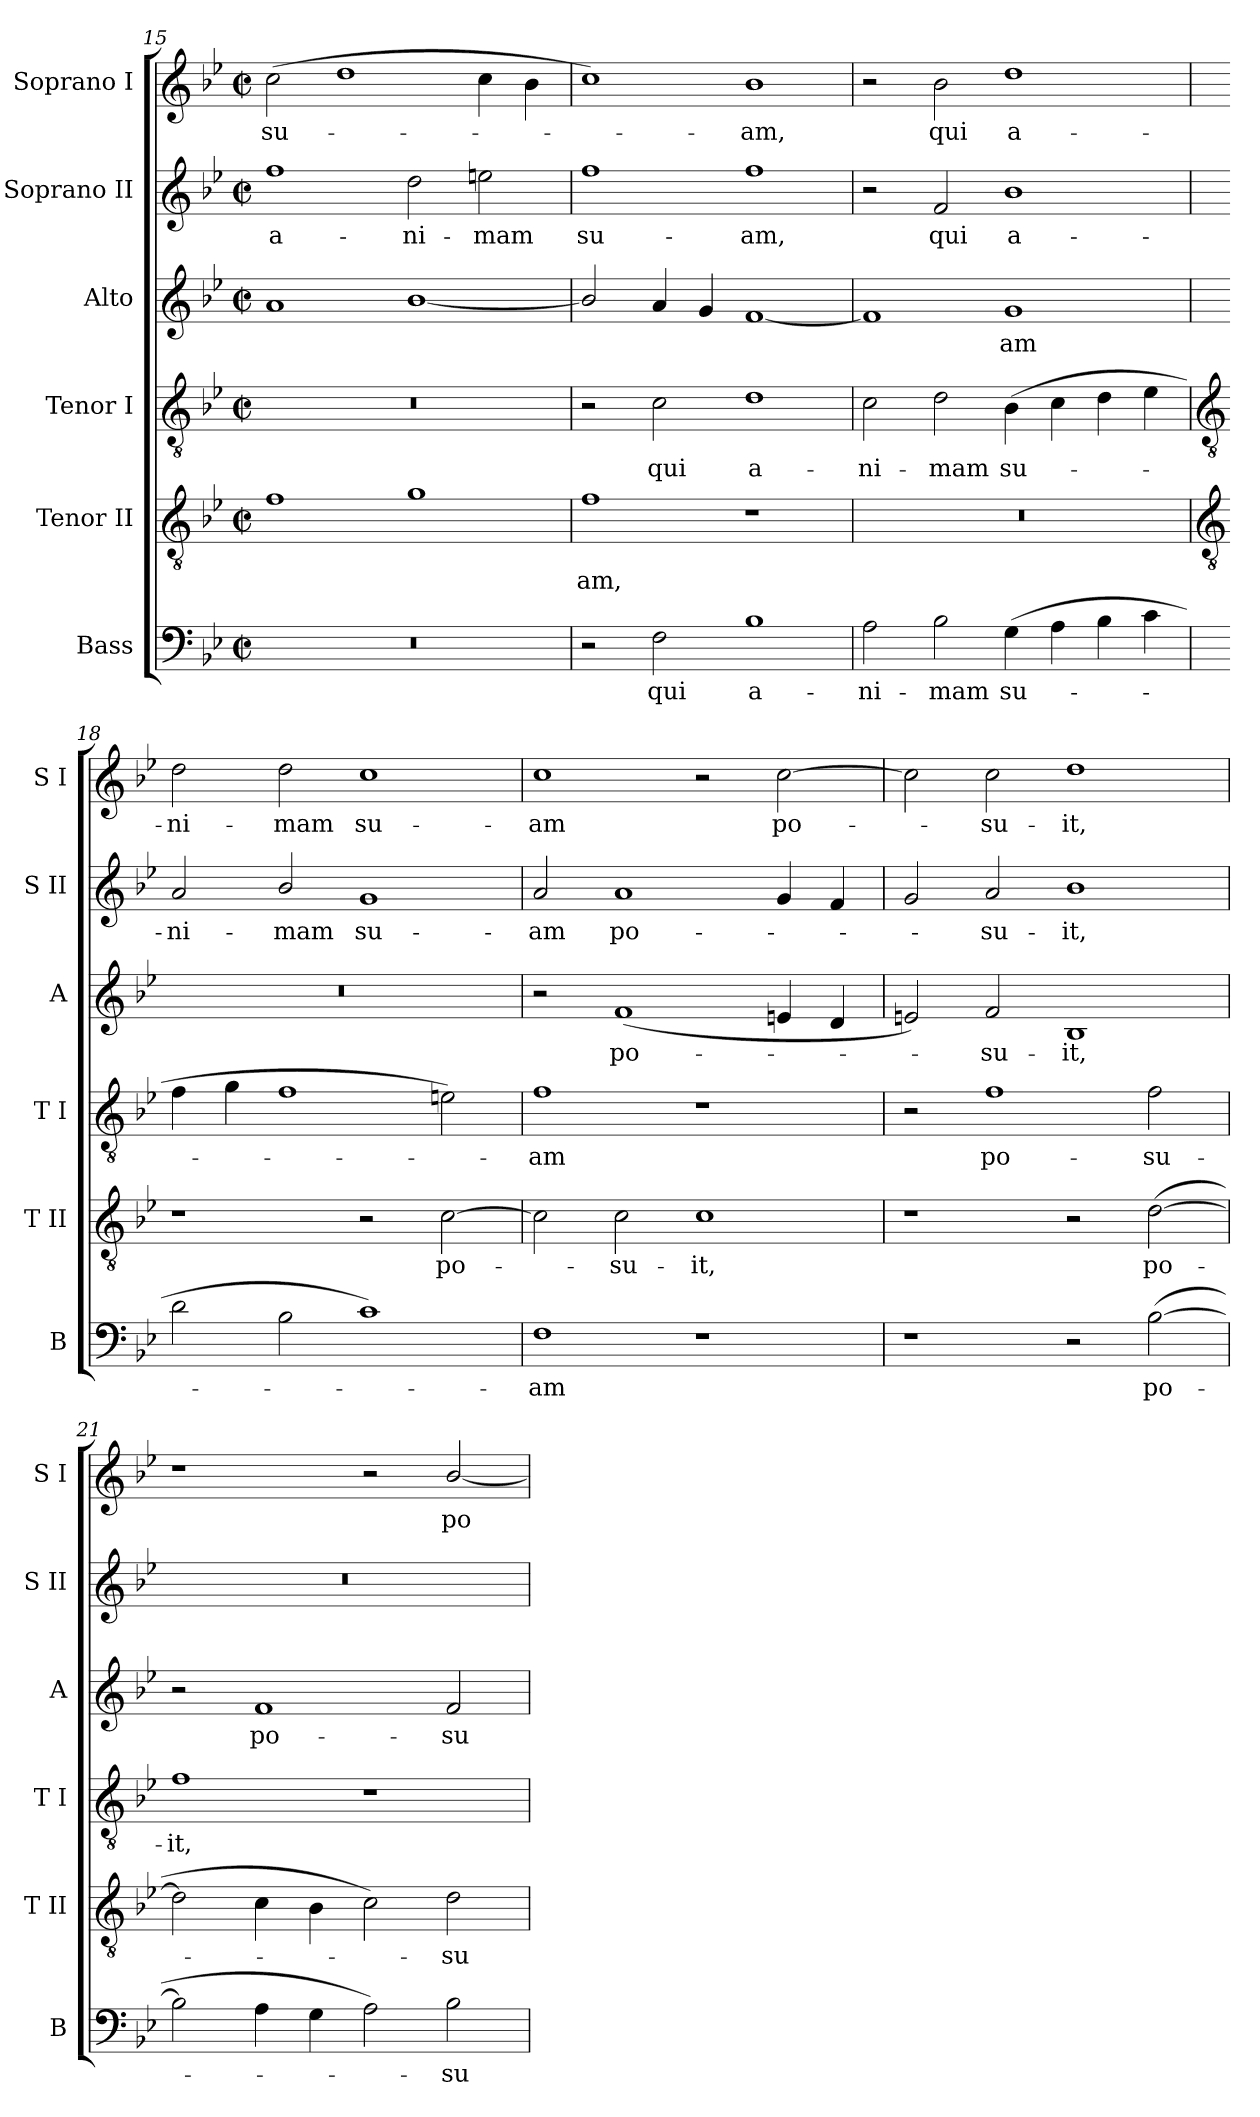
**kern	**text	**kern	**text	**kern	**text	**kern	**text	**kern	**text	**kern	**text
*part6	*part6	*part5	*part5	*part4	*part4	*part3	*part3	*part2	*part2	*part1	*part1
*staff6	*staff6	*staff5	*staff5	*staff4	*staff4	*staff3	*staff3	*staff2	*staff2	*staff1	*staff1
*I"Bass	*	*I"Tenor II	*	*I"Tenor I	*	*I"Alto	*	*I"Soprano II	*	*I"Soprano I	*
*I'B	*	*I'T II	*	*I'T I	*	*I'A	*	*I'S II	*	*I'S I	*
*clefF4	*	*clefGv2	*	*clefGv2	*	*clefG2	*	*clefG2	*	*clefG2	*
*k[b-e-]	*	*k[b-e-]	*	*k[b-e-]	*	*k[b-e-]	*	*k[b-e-]	*	*k[b-e-]	*
*B-:	*	*B-:	*	*B-:	*	*B-:	*	*B-:	*	*B-:	*
*M4/2	*	*M4/2	*	*M4/2	*	*M4/2	*	*M4/2	*	*M4/2	*
*met(c|)	*	*met(c|)	*	*met(c|)	*	*met(c|)	*	*met(c|)	*	*met(c|)	*
=15	=15	=15	=15	=15	=15	=15	=15	=15	=15	=15	=15
!	!	!	!	!	!	!	!	!	!LO:LY:b	!	!LO:LY:b
0r	.	1f	.	0r	.	1a	.	1ff	a-	(>2cc	su-
.	.	.	.	.	.	.	.	.	.	1dd	.
!	!	!	!	!	!	!	!	!	!LO:LY:b	!	!
.	.	1g	.	.	.	[1b-/	.	2dd	-ni-	.	.
!	!	!	!	!	!	!	!	!	!LO:LY:b	!	!
.	.	.	.	.	.	.	.	2een	-mam	4cc	.
.	.	.	.	.	.	.	.	.	.	4b-	.
=16	=16	=16	=16	=16	=16	=16	=16	=16	=16	=16	=16
!	!	!	!LO:LY:b	!	!	!	!	!	!LO:LY:b	!	!
2r	.	1f	am,	2r	.	2b-/]	.	1ff	su-	1cc)	.
!	!LO:LY:b	!	!	!	!LO:LY:b	!	!	!	!	!	!
2F	qui	.	.	2c	qui	4a	.	.	.	.	.
.	.	.	.	.	.	4g	.	.	.	.	.
!	!LO:LY:b	!	!	!	!LO:LY:b	!	!	!	!LO:LY:b	!	!LO:LY:b
1B-	a-	1r	.	1d	a-	[1f	.	1ff	-am,	1b-	am,
=17	=17	=17	=17	=17	=17	=17	=17	=17	=17	=17	=17
!	!LO:LY:b	!	!	!	!LO:LY:b	!	!	!	!	!	!
2A	-ni-	0r	.	2c	-ni-	1f]	.	2r	.	2r	.
!	!LO:LY:b	!	!	!	!LO:LY:b	!	!	!	!LO:LY:b	!	!LO:LY:b
2B-	-mam	.	.	2d	-mam	.	.	2f	qui	2b-	qui
!	!LO:LY:b	!	!	!	!LO:LY:b	!	!LO:LY:b	!	!LO:LY:b	!	!LO:LY:b
(>4G	su-	.	.	(>4B-	su-	1g	am	1b-	a-	1dd	a-
4A	.	.	.	4c	.	.	.	.	.	.	.
4B-	.	.	.	4d	.	.	.	.	.	.	.
4c	.	.	.	4e-	.	.	.	.	.	.	.
!!LO:LB:g=z
=18	=18	=18	=18	=18	=18	=18	=18	=18	=18	=18	=18
*	*	*clefGv2	*	*clefGv2	*	*	*	*	*	*	*
!	!	!	!	!	!	!	!	!	!LO:LY:b	!	!LO:LY:b
2d	.	1r	.	4f	.	0r	.	2a	-ni-	2dd	-ni-
.	.	.	.	4g	.	.	.	.	.	.	.
!	!	!	!	!	!	!	!	!	!LO:LY:b	!	!LO:LY:b
2B-	.	.	.	1f	.	.	.	2b-/	-mam	2dd	-mam
!	!	!	!	!	!	!	!	!	!LO:LY:b	!	!LO:LY:b
1c)	.	2r	.	.	.	.	.	1g	su-	1cc	su-
!	!	!	!LO:LY:b	!	!	!	!	!	!	!	!
.	.	[2c	po-	2en)	.	.	.	.	.	.	.
=19	=19	=19	=19	=19	=19	=19	=19	=19	=19	=19	=19
!	!LO:LY:b	!	!	!	!LO:LY:b	!	!	!	!LO:LY:b	!	!LO:LY:b
1F	am	2c]	.	1f	am	2r	.	2a	-am	1cc	-am
!	!	!	!LO:LY:b	!	!	!	!LO:LY:b	!	!LO:LY:b	!	!
.	.	2c	su-	.	.	(<1f	po-	1a	po-	.	.
!	!	!	!LO:LY:b	!	!	!	!	!	!	!	!
1r	.	1c	-it,	1r	.	.	.	.	.	2r	.
!	!	!	!	!	!	!	!	!	!	!	!LO:LY:b
.	.	.	.	.	.	4en	.	4g	.	[2cc	po-
.	.	.	.	.	.	4d	.	4f	.	.	.
=20	=20	=20	=20	=20	=20	=20	=20	=20	=20	=20	=20
1r	.	1r	.	2r	.	2en)	.	2g	.	2cc]	.
!	!	!	!	!	!LO:LY:b	!	!LO:LY:b	!	!LO:LY:b	!	!LO:LY:b
.	.	.	.	1f	po-	2f	su-	2a	su-	2cc	su-
!	!	!	!	!	!	!	!LO:LY:b	!	!LO:LY:b	!	!LO:LY:b
2r	.	2r	.	.	.	1B-	-it,	1b-	-it,	1dd	-it,
!	!LO:LY:b	!	!LO:LY:b	!	!LO:LY:b	!	!	!	!	!	!
(>[2B-	po-	(>[2d	po-	2f	-su-	.	.	.	.	.	.
=21	=21	=21	=21	=21	=21	=21	=21	=21	=21	=21	=21
!	!	!	!	!	!LO:LY:b	!	!	!	!	!	!
2B-]	.	2d]	.	1f	-it,	2r	.	0r	.	1r	.
!	!	!	!	!	!	!	!LO:LY:b	!	!	!	!
4A	.	4c	.	.	.	1f	po-	.	.	.	.
4G	.	4B-	.	.	.	.	.	.	.	.	.
2A)	.	2c)	.	1r	.	.	.	.	.	2r	.
!	!LO:LY:b	!	!LO:LY:b	!	!	!	!LO:LY:b	!	!	!	!LO:LY:b
2B-	su-	2d	su-	.	.	2f	-su-	.	.	[2b-/	po-
=	=	=	=	=	=	=	=	=	=	=	=
*-	*-	*-	*-	*-	*-	*-	*-	*-	*-	*-	*-
